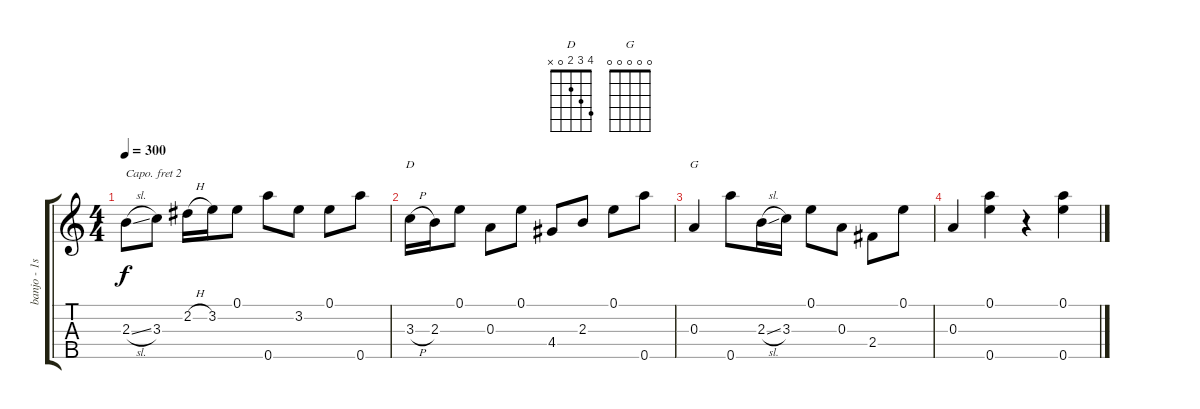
\track ("banjo - 1st break" "banjo - 1s") {instrument banjo}
\staff {score tabs}
\capo 2
\tuning (D4 B3 G3 D3 G4) {hide}
\displaytranspose 12
\chord ("D" 4 3 2 0 x)
\chord ("G" 0 0 0 0 0)
\ts (4 4)
\tempo 300
\clef g2
\ks c
2.3{sl}.8{dy f} 3.3.8 2.2{h}.16 3.2.16 0.1.8 0.5.8 3.2.8 0.1.8 0.5.8 |
3.3{h}.16{ch "D"} 2.3.16 0.1.8 0.3.8 0.1.8 4.4.8 2.3.8 0.1.8 0.5.8 |
0.3.4{ch "G"} 0.5.8 2.3{sl}.16 3.3.16 0.1.8 0.3.8 2.4.8 0.1.8 |
0.3.4 (0.1 0.5).4 r.4 (0.1 0.5).4
